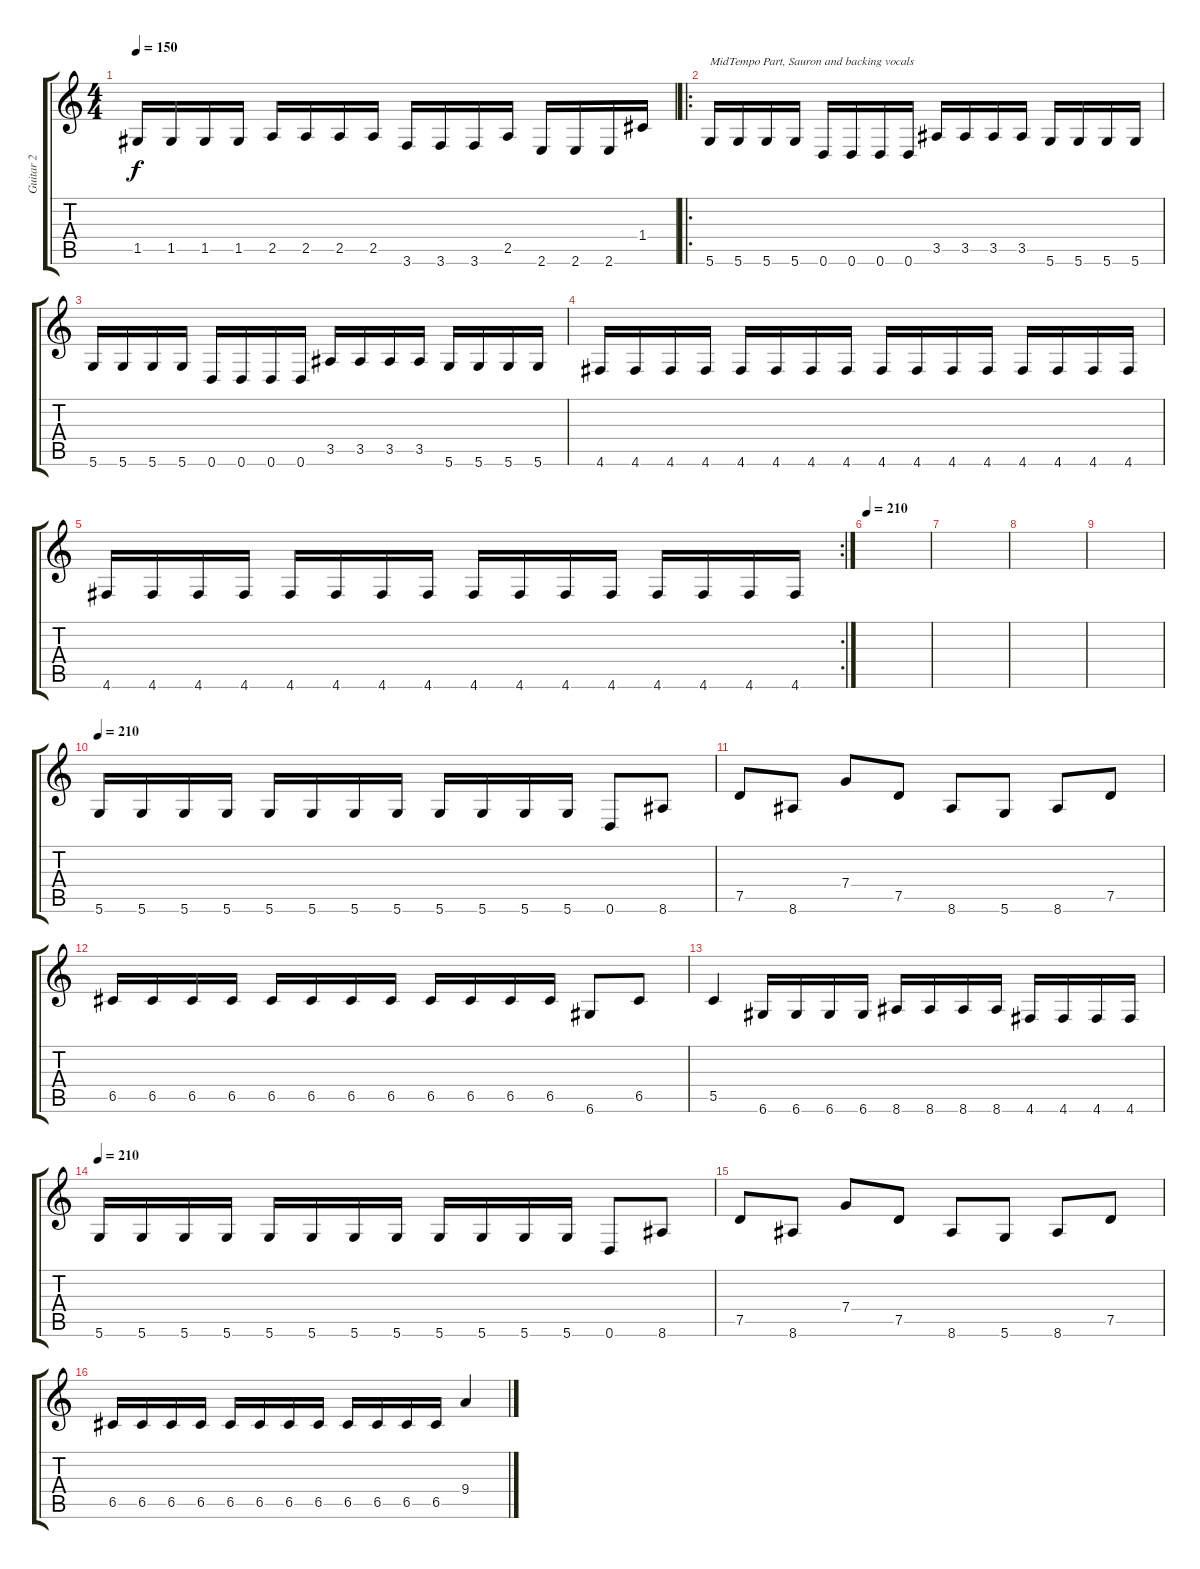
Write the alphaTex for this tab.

\track ("Guitar 2" "Guitar 2") {instrument distortionguitar}
\staff {score tabs}
\tuning (D4 A3 F3 C3 G2 D2) {hide}
\ts (4 4)
\tempo 150
\clef g2
\ks c
1.5.16{dy f} 1.5.16 1.5.16 1.5.16 2.5.16 2.5.16 2.5.16 2.5.16 3.6.16 3.6.16 3.6.16 2.5.16 2.6.16 2.6.16 2.6.16 1.4.16 |
\ro
5.6.16{txt "MidTempo Part, Sauron and backing vocals"} 5.6.16 5.6.16 5.6.16 0.6.16 0.6.16 0.6.16 0.6.16 3.5.16 3.5.16 3.5.16 3.5.16 5.6.16 5.6.16 5.6.16 5.6.16 |
5.6.16 5.6.16 5.6.16 5.6.16 0.6.16 0.6.16 0.6.16 0.6.16 3.5.16 3.5.16 3.5.16 3.5.16 5.6.16 5.6.16 5.6.16 5.6.16 |
4.6.16 4.6.16 4.6.16 4.6.16 4.6.16 4.6.16 4.6.16 4.6.16 4.6.16 4.6.16 4.6.16 4.6.16 4.6.16 4.6.16 4.6.16 4.6.16 |
\rc 2
4.6.16 4.6.16 4.6.16 4.6.16 4.6.16 4.6.16 4.6.16 4.6.16 4.6.16 4.6.16 4.6.16 4.6.16 4.6.16 4.6.16 4.6.16 4.6.16 |
\tempo 210
|
|
|
|
\tempo 210
5.6.16 5.6.16 5.6.16 5.6.16 5.6.16 5.6.16 5.6.16 5.6.16 5.6.16 5.6.16 5.6.16 5.6.16 0.6.8 8.6.8 |
7.5.8 8.6.8 7.4.8 7.5.8 8.6.8 5.6.8 8.6.8 7.5.8 |
6.5.16 6.5.16 6.5.16 6.5.16 6.5.16 6.5.16 6.5.16 6.5.16 6.5.16 6.5.16 6.5.16 6.5.16 6.6.8 6.5.8 |
5.5.4 6.6.16 6.6.16 6.6.16 6.6.16 8.6.16 8.6.16 8.6.16 8.6.16 4.6.16 4.6.16 4.6.16 4.6.16 |
\tempo 210
5.6.16 5.6.16 5.6.16 5.6.16 5.6.16 5.6.16 5.6.16 5.6.16 5.6.16 5.6.16 5.6.16 5.6.16 0.6.8 8.6.8 |
7.5.8 8.6.8 7.4.8 7.5.8 8.6.8 5.6.8 8.6.8 7.5.8 |
6.5.16 6.5.16 6.5.16 6.5.16 6.5.16 6.5.16 6.5.16 6.5.16 6.5.16 6.5.16 6.5.16 6.5.16 9.4.4
